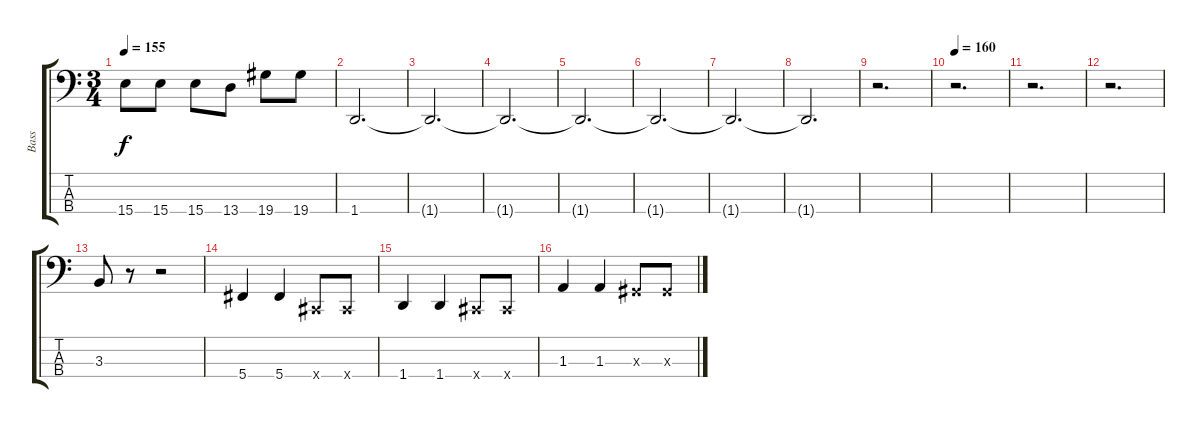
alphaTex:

\track ("Bass" "Bass") {instrument electricbasspick}
\staff {score tabs}
\tuning (Gb2 Db2 Ab1 Db1) {hide}
\ts (3 4)
\tempo 155
\clef f4
\ks c
15.4.8{dy f} 15.4.8 15.4.8 13.4.8 19.4.8 19.4.8 |
1.4.2{d} |
1.4{t}.2{d} |
1.4{t}.2{d} |
1.4{t}.2{d} |
1.4{t}.2{d} |
1.4{t}.2{d} |
1.4{t}.2{d} |
r.2{d} |
\tempo 160
r.2{d} |
r.2{d} |
r.2{d} |
3.3.8 r.8 r.2 |
5.4.4 5.4.4 0.4{x}.8 0.4{x}.8 |
1.4.4 1.4.4 0.4{x}.8 0.4{x}.8 |
1.3.4 1.3.4 0.3{x}.8 0.3{x}.8
